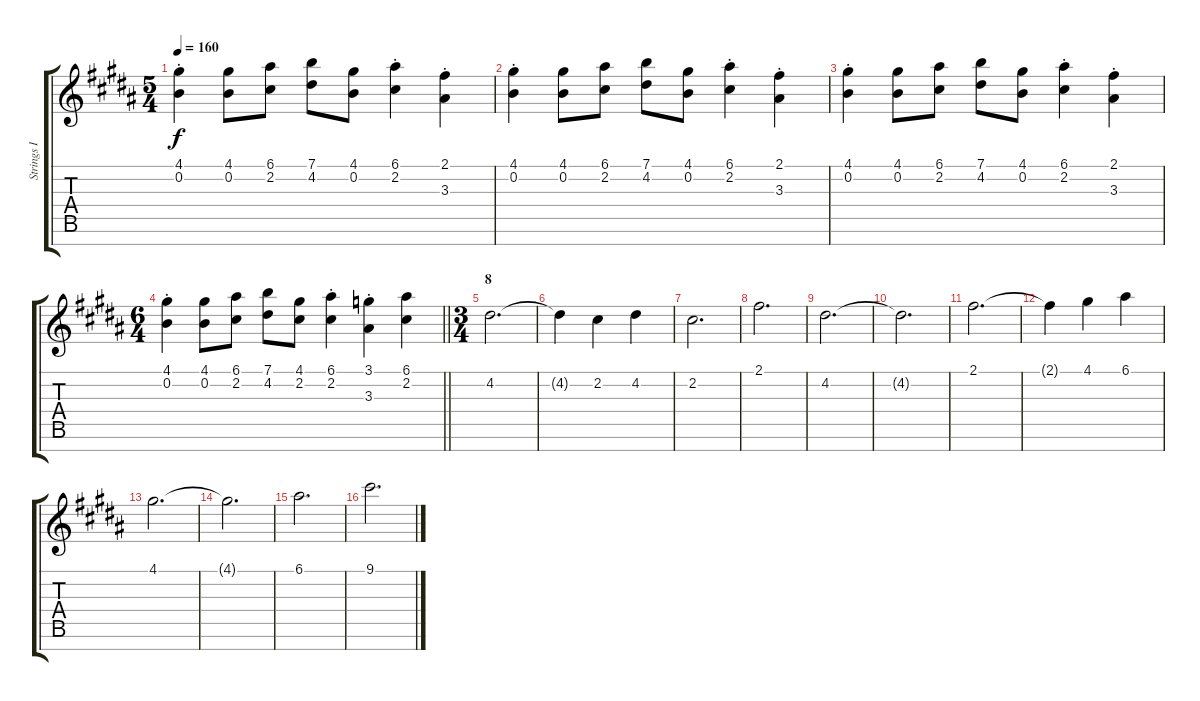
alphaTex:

\track ("Strings I" "Strings I") {instrument stringensemble1}
\staff {score tabs}
\tuning (E5 B4 G4 D4 A3 E3 B2) {hide}
\ts (5 4)
\tempo 160
\clef g2
\ks b
(4.1{st} 0.2{st}).4{dy f} (4.1 0.2).8 (6.1 2.2).8 (7.1 4.2).8 (4.1 0.2).8 (6.1{st} 2.2{st}).4 (2.1{st} 3.3{st}).4 |
(4.1{st} 0.2{st}).4 (4.1 0.2).8 (6.1 2.2).8 (7.1 4.2).8 (4.1 0.2).8 (6.1{st} 2.2{st}).4 (2.1{st} 3.3{st}).4 |
(4.1{st} 0.2{st}).4 (4.1 0.2).8 (6.1 2.2).8 (7.1 4.2).8 (4.1 0.2).8 (6.1{st} 2.2{st}).4 (2.1{st} 3.3{st}).4 |
\ts (6 4)
\barLineRight lightlight
(4.1{st} 0.2{st}).4 (4.1 0.2).8 (6.1 2.2).8 (7.1 4.2).8 (4.1 2.2).8 (6.1{st} 2.2{st}).4 (3.1{st} 3.3{st}).4 (6.1 2.2).4 |
\ts (3 4)
\section ("" "8")
4.2.2{d} |
4.2{t}.4 2.2.4 4.2.4 |
2.2.2{d} |
2.1.2{d} |
4.2.2{d} |
4.2{t}.2{d} |
2.1.2{d} |
2.1{t}.4 4.1.4 6.1.4 |
4.1.2{d} |
4.1{t}.2{d} |
6.1.2{d} |
9.1.2{d}
